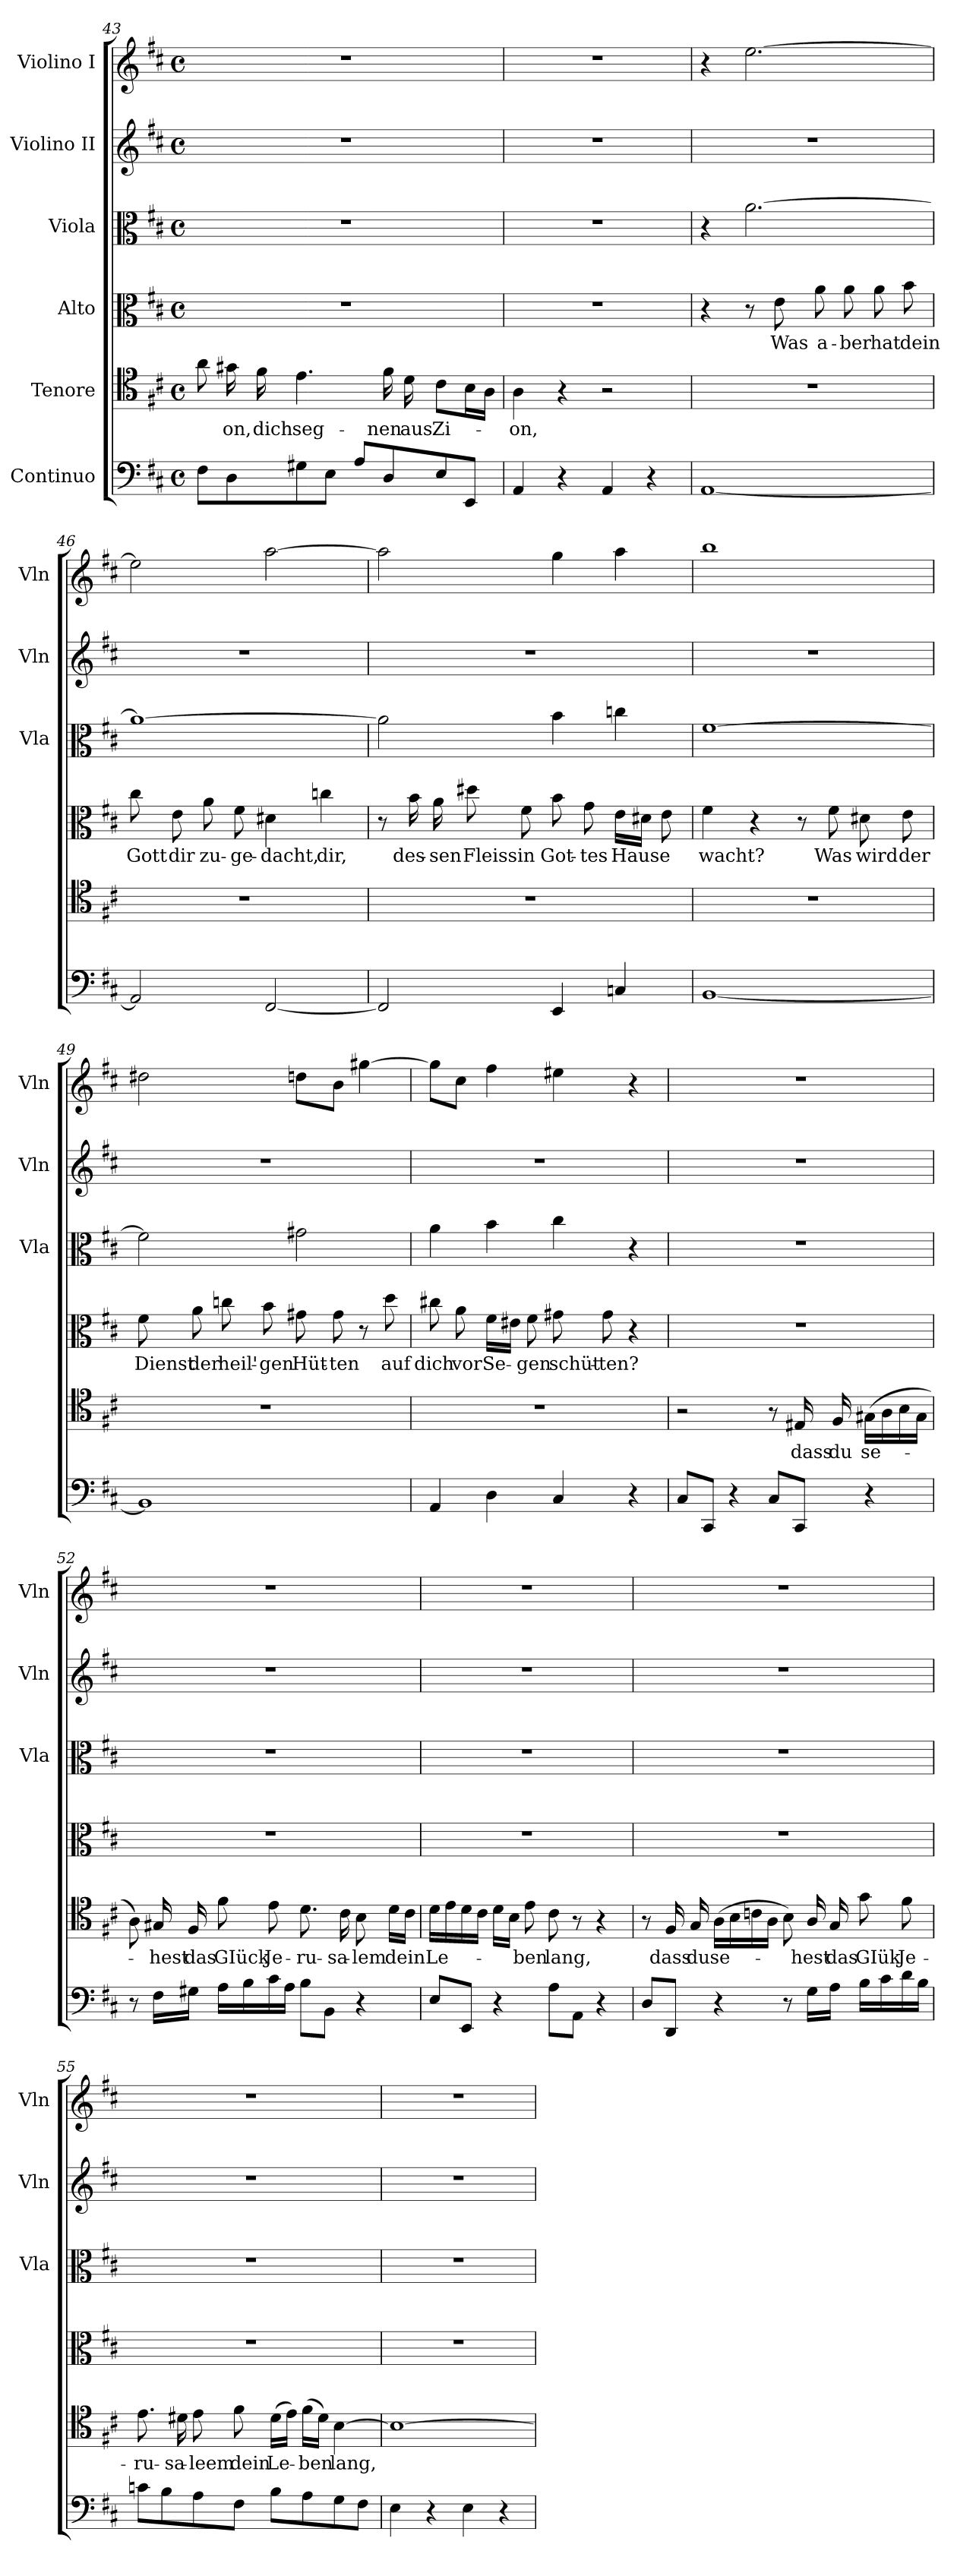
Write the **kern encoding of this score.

**kern	**kern	**text	**kern	**text	**kern	**kern	**kern
*part6	*part5	*part5	*part4	*part4	*part3	*part2	*part1
*staff6	*staff5	*staff5	*staff4	*staff4	*staff3	*staff2	*staff1
*I"Continuo	*I"Tenore	*	*I"Alto	*	*I"Viola	*I"Violino II	*I"Violino I
*	*	*	*	*	*I'Vla	*I'Vln	*I'Vln
*clefF4	*clefC4	*	*clefC3	*	*clefC3	*clefG2	*clefG2
*k[f#c#]	*k[f#c#]	*	*k[f#c#]	*	*k[f#c#]	*k[f#c#]	*k[f#c#]
*M4/4	*M4/4	*	*M4/4	*	*M4/4	*M4/4	*M4/4
*met(c)	*met(c)	*	*met(c)	*	*met(c)	*met(c)	*met(c)
=43	=43	=43	=43	=43	=43	=43	=43
8F#\L	8a\	.	1r	.	1r	1r	1r
!	!	!LO:LY:b	!	!	!	!	!
8D\	16g#X\	on,	.	.	.	.	.
!	!	!LO:LY:b	!	!	!	!	!
.	16f#\	dich	.	.	.	.	.
!	!	!LO:LY:b	!	!	!	!	!
8G#X\	4.e\	seg-	.	.	.	.	.
8E\J	.	.	.	.	.	.	.
8A/L	.	.	.	.	.	.	.
!	!	!LO:LY:b	!	!	!	!	!
8D/	16f#\	-nen	.	.	.	.	.
!	!	!LO:LY:b	!	!	!	!	!
.	16d\	aus	.	.	.	.	.
!	!	!LO:LY:b	!	!	!	!	!
8E/	8c#\L	Zi-	.	.	.	.	.
8EE/J	16B\L	.	.	.	.	.	.
.	16A\JJ	.	.	.	.	.	.
=44	=44	=44	=44	=44	=44	=44	=44
!	!	!LO:LY:b	!	!	!	!	!
4AA/	4A\	on,	1r	.	1r	1r	1r
4r	4r	.	.	.	.	.	.
4AA/	2r	.	.	.	.	.	.
4r	.	.	.	.	.	.	.
!!LO:PB:g=z
=45	=45	=45	=45	=45	=45	=45	=45
[<1AA	1r	.	4r	.	4r	1r	4r
.	.	.	8r	.	[>2.a\	.	[>2.ee\
!	!	!	!	!LO:LY:b	!	!	!
.	.	.	8e\	Was	.	.	.
!	!	!	!	!LO:LY:b	!	!	!
.	.	.	8a\	a-	.	.	.
!	!	!	!	!LO:LY:b	!	!	!
.	.	.	8a\	-ber	.	.	.
!	!	!	!	!LO:LY:b	!	!	!
.	.	.	8a\	hat	.	.	.
!	!	!	!	!LO:LY:b	!	!	!
.	.	.	8b\	dein	.	.	.
=46	=46	=46	=46	=46	=46	=46	=46
!	!	!	!	!LO:LY:b	!	!	!
2AA/]	1r	.	8cc#\	Gott	1a_	1r	2ee\]
!	!	!	!	!LO:LY:b	!	!	!
.	.	.	8e\	dir	.	.	.
!	!	!	!	!LO:LY:b	!	!	!
.	.	.	8a\	zu-	.	.	.
!	!	!	!	!LO:LY:b	!	!	!
.	.	.	8f#\	-ge-	.	.	.
!	!	!	!	!LO:LY:b	!	!	!
[<2FF#/	.	.	4d#X\	-dacht,	.	.	[>2aa\
!	!	!	!	!LO:LY:b	!	!	!
.	.	.	4ccn\	dir,	.	.	.
=47	=47	=47	=47	=47	=47	=47	=47
2FF#/]	1r	.	8r	.	2a\]	1r	2aa\]
!	!	!	!	!LO:LY:b	!	!	!
.	.	.	16b\	des-	.	.	.
!	!	!	!	!LO:LY:b	!	!	!
.	.	.	16a\	-sen	.	.	.
!	!	!	!	!LO:LY:b	!	!	!
.	.	.	8dd#X\	Fleiss	.	.	.
!	!	!	!	!LO:LY:b	!	!	!
.	.	.	8f#\	in	.	.	.
!	!	!	!	!LO:LY:b	!	!	!
4EE/	.	.	8b\	Got-	4b\	.	4gg\
!	!	!	!	!LO:LY:b	!	!	!
.	.	.	8g\	-tes	.	.	.
!	!	!	!	!LO:LY:b	!	!	!
4Cn/	.	.	16e\LL	Hause	4ccn\	.	4aa\
.	.	.	16d#X\JJ	.	.	.	.
.	.	.	8e\	.	.	.	.
=48	=48	=48	=48	=48	=48	=48	=48
!	!	!	!	!LO:LY:b	!	!	!
[<1BB	1r	.	4f#\	wacht?	[>1f#	1r	1bb
.	.	.	4r	.	.	.	.
.	.	.	8r	.	.	.	.
!	!	!	!	!LO:LY:b	!	!	!
.	.	.	8f#\	Was	.	.	.
!	!	!	!	!LO:LY:b	!	!	!
.	.	.	8d#X\	wird	.	.	.
!	!	!	!	!LO:LY:b	!	!	!
.	.	.	8e\	der	.	.	.
!!LO:LB:g=z
=49	=49	=49	=49	=49	=49	=49	=49
!	!	!	!	!LO:LY:b	!	!	!
1BB]	1r	.	8f#\	Dienst	2f#\]	1r	2dd#X\
!	!	!	!	!LO:LY:b	!	!	!
.	.	.	8a\	der	.	.	.
!	!	!	!	!LO:LY:b	!	!	!
.	.	.	8ccn\	heil'-	.	.	.
!	!	!	!	!LO:LY:b	!	!	!
.	.	.	8b\	-gen	.	.	.
!	!	!	!	!LO:LY:b	!	!	!
.	.	.	8g#X\	Hüt-	2g#X\	.	8ddn\L
!	!	!	!	!LO:LY:b	!	!	!
.	.	.	8g#\	-ten	.	.	8b\J
.	.	.	8r	.	.	.	[>4gg#X\
!	!	!	!	!LO:LY:b	!	!	!
.	.	.	8dd\	auf	.	.	.
=50	=50	=50	=50	=50	=50	=50	=50
!	!	!	!	!LO:LY:b	!	!	!
4AA/	1r	.	8cc#X\	dich	4a\	1r	8gg#\L]
!	!	!	!	!LO:LY:b	!	!	!
.	.	.	8a\	vor	.	.	8cc#\J
!	!	!	!	!LO:LY:b	!	!	!
4D\	.	.	16f#\LL	Se-	4b\	.	4ff#\
.	.	.	16e#X\JJ	.	.	.	.
!	!	!	!	!LO:LY:b	!	!	!
.	.	.	8f#\	-gen	.	.	.
!	!	!	!	!LO:LY:b	!	!	!
4C#/	.	.	8g#X\	schüt-	4cc#\	.	4ee#X\
!	!	!	!	!LO:LY:b	!	!	!
.	.	.	8g#\	-ten?	.	.	.
4r	.	.	4r	.	4r	.	4r
=51	=51	=51	=51	=51	=51	=51	=51
8C#/L	2r	.	1r	.	1r	1r	1r
8CC#/J	.	.	.	.	.	.	.
4r	.	.	.	.	.	.	.
8C#/L	8r	.	.	.	.	.	.
!	!	!LO:LY:b	!	!	!	!	!
8CC#/J	16E#X/	dass	.	.	.	.	.
!	!	!LO:LY:b	!	!	!	!	!
.	16F#/	du	.	.	.	.	.
!	!	!LO:LY:b	!	!	!	!	!
4r	(16G#X\LL	se-	.	.	.	.	.
.	16A\	.	.	.	.	.	.
.	16B\	.	.	.	.	.	.
.	16G#\JJ	.	.	.	.	.	.
!!LO:PB:g=z
=52	=52	=52	=52	=52	=52	=52	=52
8r	8A\)	.	1r	.	1r	1r	1r
!	!	!LO:LY:b	!	!	!	!	!
16F#\LL	16G#X/	hest	.	.	.	.	.
!	!	!LO:LY:b	!	!	!	!	!
16G#X\JJ	16F#/	das	.	.	.	.	.
!	!	!LO:LY:b	!	!	!	!	!
16A\LL	8f#\	GIück	.	.	.	.	.
16B\	.	.	.	.	.	.	.
!	!	!LO:LY:b	!	!	!	!	!
16c#\	8e\	Je-	.	.	.	.	.
16A\JJ	.	.	.	.	.	.	.
!	!	!LO:LY:b	!	!	!	!	!
8B\L	8.d\	-ru-	.	.	.	.	.
8BB\J	.	.	.	.	.	.	.
!	!	!LO:LY:b	!	!	!	!	!
.	16c#\	-sa-	.	.	.	.	.
!	!	!LO:LY:b	!	!	!	!	!
4r	8B\	-lem	.	.	.	.	.
!	!	!LO:LY:b	!	!	!	!	!
.	16d\LL	dein	.	.	.	.	.
.	16c#\JJ	.	.	.	.	.	.
=53	=53	=53	=53	=53	=53	=53	=53
!	!	!LO:LY:b	!	!	!	!	!
8E/L	16d\LL	Le-	1r	.	1r	1r	1r
.	16e\	.	.	.	.	.	.
8EE/J	16d\	.	.	.	.	.	.
.	16c#\JJ	.	.	.	.	.	.
4r	16d\LL	.	.	.	.	.	.
.	16B\JJ	.	.	.	.	.	.
!	!	!LO:LY:b	!	!	!	!	!
.	8e\	ben	.	.	.	.	.
!	!	!LO:LY:b	!	!	!	!	!
8A\L	8c#\	lang,	.	.	.	.	.
8AA\J	8r	.	.	.	.	.	.
4r	4r	.	.	.	.	.	.
=54	=54	=54	=54	=54	=54	=54	=54
8D/L	8r	.	1r	.	1r	1r	1r
!	!	!LO:LY:b	!	!	!	!	!
8DD/J	16F#/	dass	.	.	.	.	.
!	!	!LO:LY:b	!	!	!	!	!
.	16G/	du	.	.	.	.	.
!	!	!LO:LY:b	!	!	!	!	!
4r	(16A\LL	se-	.	.	.	.	.
.	16B\	.	.	.	.	.	.
.	16cn\	.	.	.	.	.	.
.	16A\JJ	.	.	.	.	.	.
8r	8B\)	.	.	.	.	.	.
!	!	!LO:LY:b	!	!	!	!	!
16G\LL	16A/	hest	.	.	.	.	.
!	!	!LO:LY:b	!	!	!	!	!
16A\JJ	16G/	das	.	.	.	.	.
!	!	!LO:LY:b	!	!	!	!	!
16B\LL	8g\	GIük	.	.	.	.	.
16c#\	.	.	.	.	.	.	.
!	!	!LO:LY:b	!	!	!	!	!
16d\	8f#\	Je-	.	.	.	.	.
16B\JJ	.	.	.	.	.	.	.
!!LO:LB:g=z
=55	=55	=55	=55	=55	=55	=55	=55
!	!	!LO:LY:b	!	!	!	!	!
8cn\L	8.e\	-ru-	1r	.	1r	1r	1r
8B\	.	.	.	.	.	.	.
!	!	!LO:LY:b	!	!	!	!	!
.	16d#X\	-sa-	.	.	.	.	.
!	!	!LO:LY:b	!	!	!	!	!
8A\	8e\	-leem	.	.	.	.	.
!	!	!LO:LY:b	!	!	!	!	!
8F#\J	8f#\	dein	.	.	.	.	.
!	!	!LO:LY:b	!	!	!	!	!
8B\L	(16d#\LL	Le-	.	.	.	.	.
.	16e\JJ)	.	.	.	.	.	.
!	!	!LO:LY:b	!	!	!	!	!
8A\	(16f#\LL	-ben	.	.	.	.	.
.	16d#\JJ)	.	.	.	.	.	.
!	!	!LO:LY:b	!	!	!	!	!
8G\	[>4B\	lang,	.	.	.	.	.
8F#\J	.	.	.	.	.	.	.
=56	=56	=56	=56	=56	=56	=56	=56
4E\	1B_	.	1r	.	1r	1r	1r
4r	.	.	.	.	.	.	.
4E\	.	.	.	.	.	.	.
4r	.	.	.	.	.	.	.
=	=	=	=	=	=	=	=
*-	*-	*-	*-	*-	*-	*-	*-
